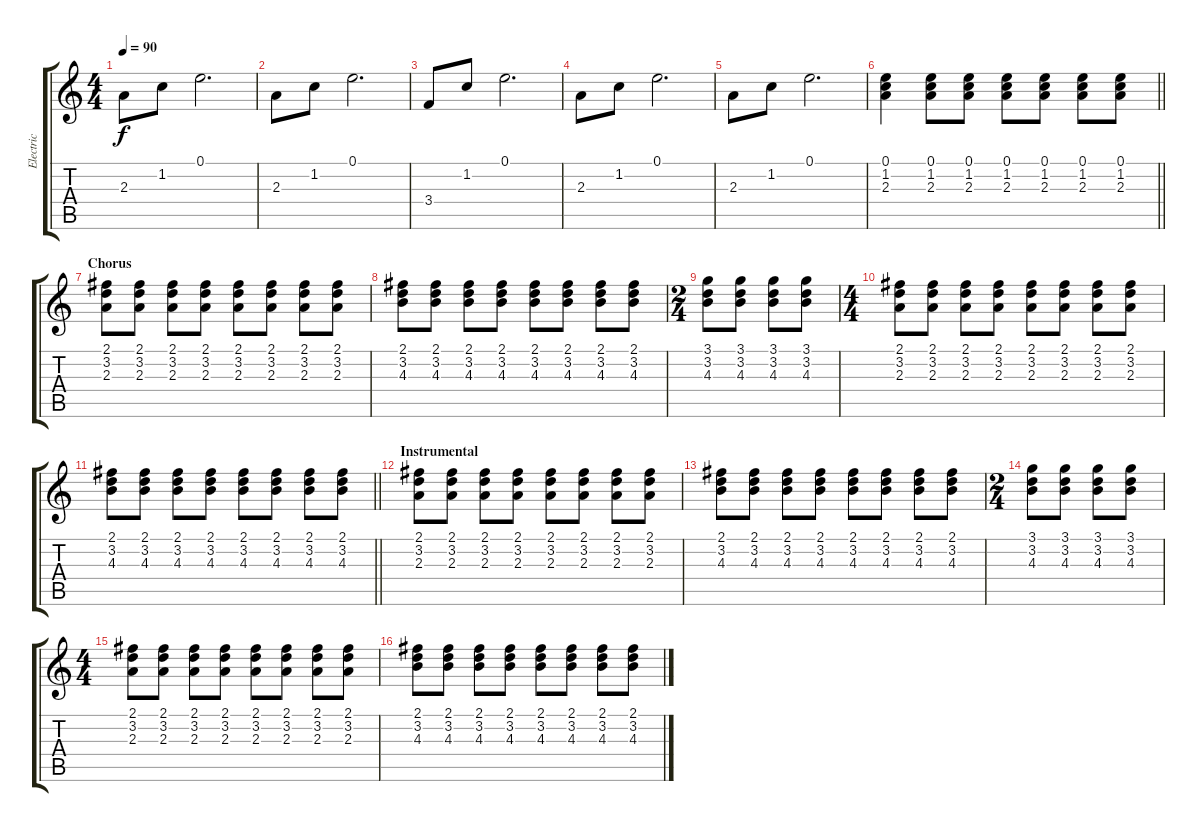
\track ("Electric" "Electric") {instrument overdrivenguitar}
\staff {score tabs}
\tuning (E4 B3 G3 D3 A2 E2) {hide}
\ts (4 4)
\tempo 90
\clef g2
\ks c
2.3.8{dy f} 1.2.8 0.1.2{d} |
2.3.8 1.2.8 0.1.2{d} |
3.4.8 1.2.8 0.1.2{d} |
2.3.8 1.2.8 0.1.2{d} |
2.3.8 1.2.8 0.1.2{d} |
\barLineRight lightlight
(0.1 1.2 2.3).4 (0.1 1.2 2.3).8 (0.1 1.2 2.3).8 (0.1 1.2 2.3).8 (0.1 1.2 2.3).8 (0.1 1.2 2.3).8 (0.1 1.2 2.3).8 |
\section ("" "Chorus")
(2.1 3.2 2.3).8 (2.1 3.2 2.3).8 (2.1 3.2 2.3).8 (2.1 3.2 2.3).8 (2.1 3.2 2.3).8 (2.1 3.2 2.3).8 (2.1 3.2 2.3).8 (2.1 3.2 2.3).8 |
(2.1 3.2 4.3).8 (2.1 3.2 4.3).8 (2.1 3.2 4.3).8 (2.1 3.2 4.3).8 (2.1 3.2 4.3).8 (2.1 3.2 4.3).8 (2.1 3.2 4.3).8 (2.1 3.2 4.3).8 |
\ts (2 4)
(3.1 3.2 4.3).8 (3.1 3.2 4.3).8 (3.1 3.2 4.3).8 (3.1 3.2 4.3).8 |
\ts (4 4)
(2.1 3.2 2.3).8 (2.1 3.2 2.3).8 (2.1 3.2 2.3).8 (2.1 3.2 2.3).8 (2.1 3.2 2.3).8 (2.1 3.2 2.3).8 (2.1 3.2 2.3).8 (2.1 3.2 2.3).8 |
\barLineRight lightlight
(2.1 3.2 4.3).8 (2.1 3.2 4.3).8 (2.1 3.2 4.3).8 (2.1 3.2 4.3).8 (2.1 3.2 4.3).8 (2.1 3.2 4.3).8 (2.1 3.2 4.3).8 (2.1 3.2 4.3).8 |
\section ("" "Instrumental")
(2.1 3.2 2.3).8 (2.1 3.2 2.3).8 (2.1 3.2 2.3).8 (2.1 3.2 2.3).8 (2.1 3.2 2.3).8 (2.1 3.2 2.3).8 (2.1 3.2 2.3).8 (2.1 3.2 2.3).8 |
(2.1 3.2 4.3).8 (2.1 3.2 4.3).8 (2.1 3.2 4.3).8 (2.1 3.2 4.3).8 (2.1 3.2 4.3).8 (2.1 3.2 4.3).8 (2.1 3.2 4.3).8 (2.1 3.2 4.3).8 |
\ts (2 4)
(3.1 3.2 4.3).8 (3.1 3.2 4.3).8 (3.1 3.2 4.3).8 (3.1 3.2 4.3).8 |
\ts (4 4)
(2.1 3.2 2.3).8 (2.1 3.2 2.3).8 (2.1 3.2 2.3).8 (2.1 3.2 2.3).8 (2.1 3.2 2.3).8 (2.1 3.2 2.3).8 (2.1 3.2 2.3).8 (2.1 3.2 2.3).8 |
(2.1 3.2 4.3).8 (2.1 3.2 4.3).8 (2.1 3.2 4.3).8 (2.1 3.2 4.3).8 (2.1 3.2 4.3).8 (2.1 3.2 4.3).8 (2.1 3.2 4.3).8 (2.1 3.2 4.3).8
